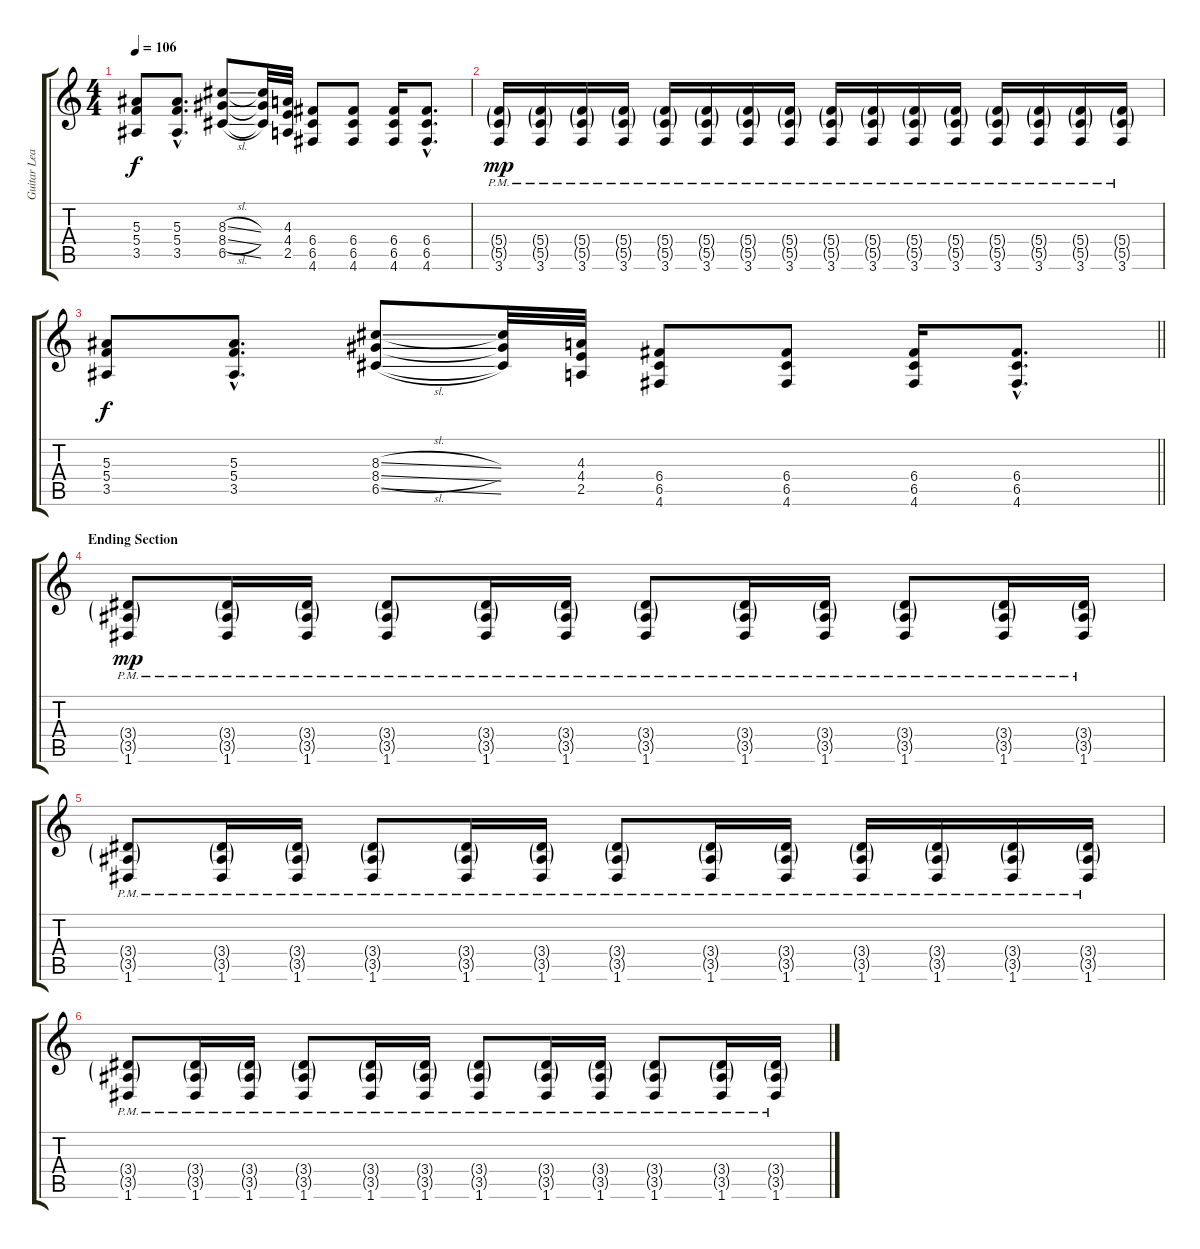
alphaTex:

\track ("Guitar Lead 1" "Guitar Lea") {instrument overdrivenguitar}
\staff {score tabs}
\tuning (D4 A3 F3 C3 G2 D2) {hide}
\ts (4 4)
\tempo 106
\clef g2
\ks c
(5.3 5.4 3.5).8{dy f} (5.3{hac} 5.4{hac} 3.5{hac}).8{d} (8.3{sl} 8.4{sl} 6.5{sl}).8 (8.3{t} 8.4{t} 6.5{t}).32 (4.3 4.4 2.5).32 (6.4 6.5 4.6).8 (6.4 6.5 4.6).8 (6.4 6.5 4.6).16 (6.4{hac} 6.5{hac} 4.6{hac}).8{d} |
(5.4{g pm} 5.5{g pm} 3.6{pm}).16{dy mp} (5.4{g pm} 5.5{g pm} 3.6{pm}).16 (5.4{g pm} 5.5{g pm} 3.6{pm}).16 (5.4{g pm} 5.5{g pm} 3.6{pm}).16 (5.4{g pm} 5.5{g pm} 3.6{pm}).16 (5.4{g pm} 5.5{g pm} 3.6{pm}).16 (5.4{g pm} 5.5{g pm} 3.6{pm}).16 (5.4{g pm} 5.5{g pm} 3.6{pm}).16 (5.4{g pm} 5.5{g pm} 3.6{pm}).16 (5.4{g pm} 5.5{g pm} 3.6{pm}).16 (5.4{g pm} 5.5{g pm} 3.6{pm}).16 (5.4{g pm} 5.5{g pm} 3.6{pm}).16 (5.4{g pm} 5.5{g pm} 3.6{pm}).16 (5.4{g pm} 5.5{g pm} 3.6{pm}).16 (5.4{g pm} 5.5{g pm} 3.6{pm}).16 (5.4{g pm} 5.5{g pm} 3.6{pm}).16 |
\barLineRight lightlight
(5.3 5.4 3.5).8{dy f} (5.3{hac} 5.4{hac} 3.5{hac}).8{d} (8.3{sl} 8.4{sl} 6.5{sl}).8 (8.3{t} 8.4{t} 6.5{t}).32 (4.3 4.4 2.5).32 (6.4 6.5 4.6).8 (6.4 6.5 4.6).8 (6.4 6.5 4.6).16 (6.4{hac} 6.5{hac} 4.6{hac}).8{d} |
\section ("" "Ending Section")
(3.4{g pm} 3.5{g pm} 1.6).8{dy mp} (3.4{g pm} 3.5{g pm} 1.6).16 (3.4{g pm} 3.5{g pm} 1.6).16 (3.4{g pm} 3.5{g pm} 1.6).8 (3.4{g pm} 3.5{g pm} 1.6).16 (3.4{g pm} 3.5{g pm} 1.6).16 (3.4{g pm} 3.5{g pm} 1.6).8 (3.4{g pm} 3.5{g pm} 1.6).16 (3.4{g pm} 3.5{g pm} 1.6).16 (3.4{g pm} 3.5{g pm} 1.6).8 (3.4{g pm} 3.5{g pm} 1.6).16 (3.4{g pm} 3.5{g pm} 1.6).16 |
(3.4{g pm} 3.5{g pm} 1.6).8 (3.4{g pm} 3.5{g pm} 1.6).16 (3.4{g pm} 3.5{g pm} 1.6).16 (3.4{g pm} 3.5{g pm} 1.6).8 (3.4{g pm} 3.5{g pm} 1.6).16 (3.4{g pm} 3.5{g pm} 1.6).16 (3.4{g pm} 3.5{g pm} 1.6).8 (3.4{g pm} 3.5{g pm} 1.6).16 (3.4{g pm} 3.5{g pm} 1.6).16 (3.4{g pm} 3.5{g pm} 1.6).16 (3.4{g pm} 3.5{g pm} 1.6).16 (3.4{g pm} 3.5{g pm} 1.6).16 (3.4{g pm} 3.5{g pm} 1.6).16 |
(3.4{g pm} 3.5{g pm} 1.6).8 (3.4{g pm} 3.5{g pm} 1.6).16 (3.4{g pm} 3.5{g pm} 1.6).16 (3.4{g pm} 3.5{g pm} 1.6).8 (3.4{g pm} 3.5{g pm} 1.6).16 (3.4{g pm} 3.5{g pm} 1.6).16 (3.4{g pm} 3.5{g pm} 1.6).8 (3.4{g pm} 3.5{g pm} 1.6).16 (3.4{g pm} 3.5{g pm} 1.6).16 (3.4{g pm} 3.5{g pm} 1.6).8 (3.4{g pm} 3.5{g pm} 1.6).16 (3.4{g pm} 3.5{g pm} 1.6).16
